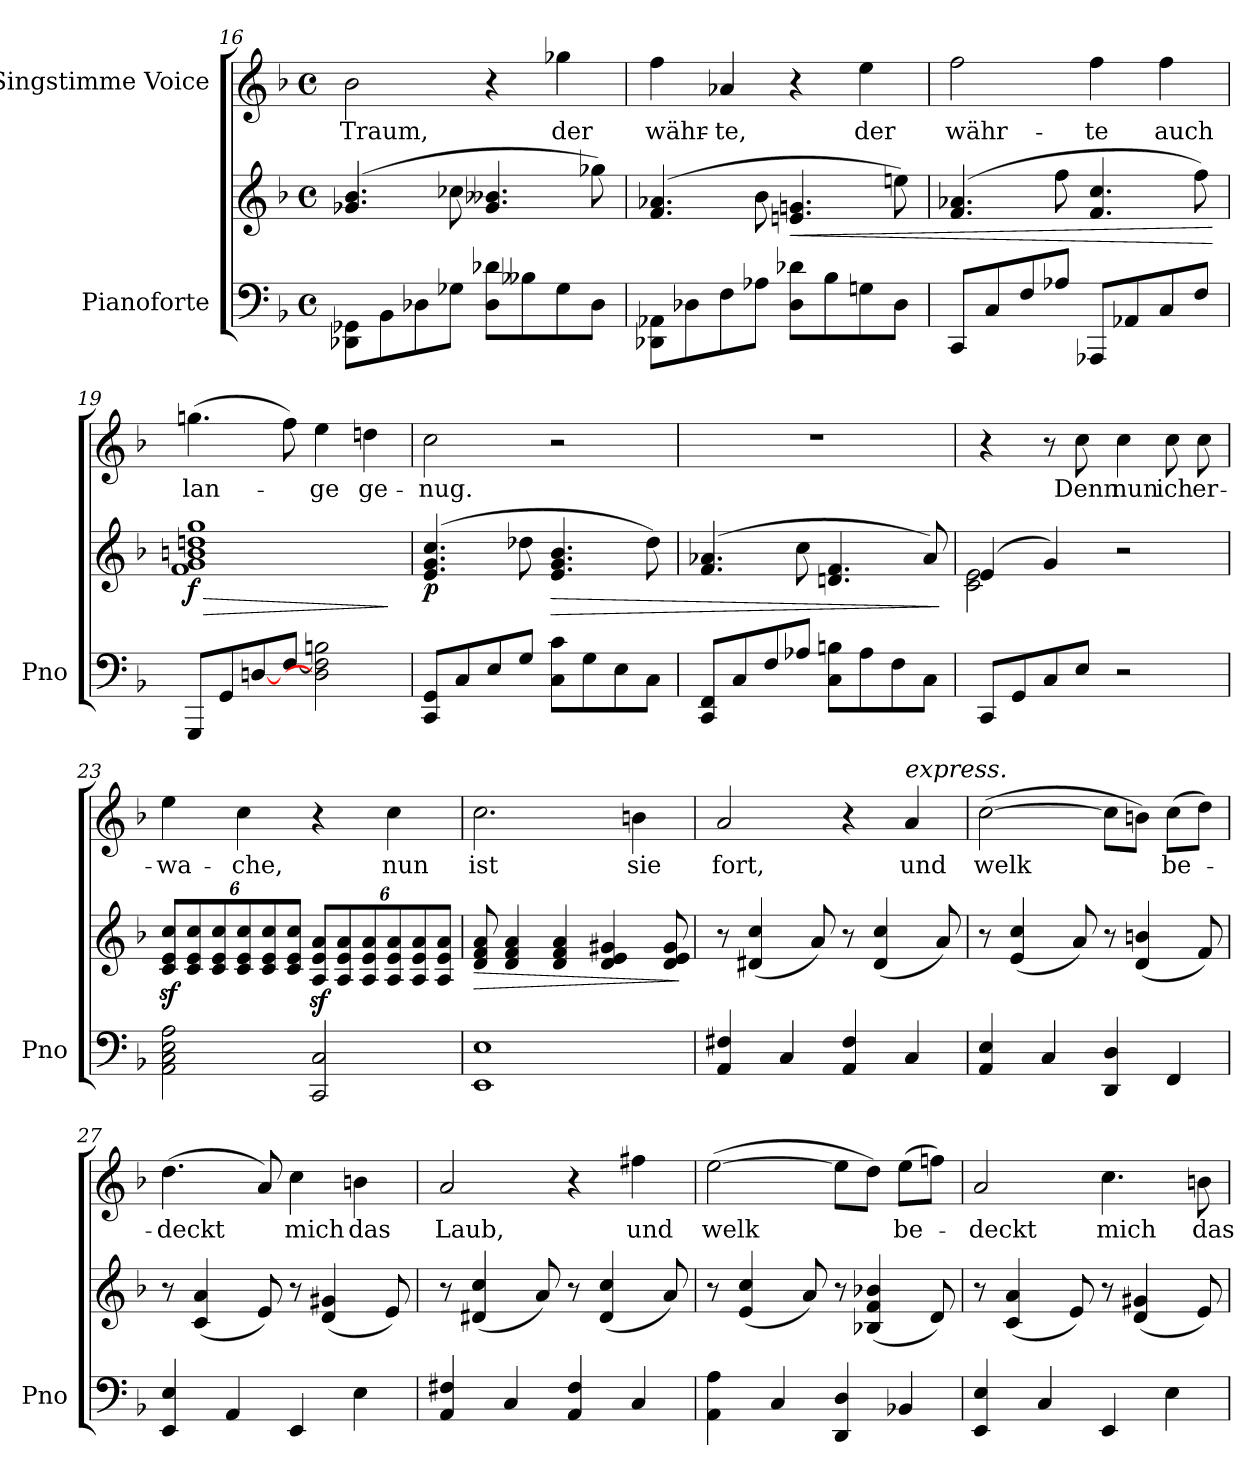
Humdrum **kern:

**kern	**kern	**dynam	**kern	**text
*part2	*part2	*part2	*part1	*part1
*staff3	*staff2	*staff2/3	*staff1	*staff1
*I"Pianoforte	*	*	*I"Singstimme Voice	*
*I'Pno	*	*	*	*
*clefF4	*clefG2	*	*clefG2	*
*k[b-]	*k[b-]	*	*k[b-]	*
*M4/4	*M4/4	*	*M4/4	*
*met(c)	*met(c)	*	*met(c)	*
=16	=16	=16	=16	=16
8DD-X\ 8GG-X\L	(4.g-X/ 4.b-/	.	2b-\	Traum,
8BB-\	.	.	.	.
8D-X\	.	.	.	.
8G-X\J	8cc-X\	.	.	.
8D-\ 8d-X\L	4.g-/ 4.b--X/	.	4r	.
8B--X\	.	.	.	.
8G-\	.	.	4gg-X\	der
8D-\J	8gg-X\)	.	.	.
=17	=17	=17	=17	=17
8DD-X\ 8AA-X\L	(4.f/ 4.a-X/	.	4ff\	währ-
8D-X\	.	.	.	.
8F\	.	.	4a-X/	-te,
8A-X\J	8b-\	.	.	.
!	!	!LO:HP:b	!	!
8D-\ 8d-X\L	4.en/ 4.gn/	<	4r	.
8B-\	.	.	.	.
8Gn\	.	.	4ee\	der
8D-\J	8een\)	.	.	.
=18	=18	=18	=18	=18
8CC/L	(4.f/ 4.a-X/	.	2ff\	währ-
8C/	.	.	.	.
8F/	.	.	.	.
8A-X/J	8ff\	.	.	.
8AAA-X/L	4.f/ 4.cc/	.	4ff\	-te
8AA-X/	.	.	.	.
8C/	.	.	4ff\	auch
8F/J	8ff\)	.	.	.
.	.	[	.	.
=19	=19	=19	=19	=19
!	!	!LO:HP:b	!	!
!	!	!LO:DY:n=1:b	!	!
8GGG/L	1f 1g 1bn 1ddn 1gg	> f	(4.ggn\	lan-
8GG/	.	.	.	.
[<8Dn/	.	.	.	.
[<8F/J	.	.	8ff\)	.
2D\] 2F\] 2Bn\	.	.	4ee\	-ge
.	.	.	4ddn\	ge-
.	.	]	.	.
=20	=20	=20	=20	=20
!	!	!LO:DY:b	!	!
8CC/ 8GG/L	(4.e/ 4.g/ 4.cc/	p	2cc\	-nug.
8C/	.	.	.	.
8E/	.	.	.	.
8G/J	8dd-X\	.	.	.
!	!	!LO:HP:b	!	!
8C\ 8c\L	4.e/ 4.g/ 4.b-/	>	2r	.
8G\	.	.	.	.
8E\	.	.	.	.
8C\J	8dd-\)	.	.	.
=21	=21	=21	=21	=21
8CC/ 8FF/L	(4.f/ 4.a-X/	.	1r	.
8C/	.	.	.	.
8F/	.	.	.	.
8A-X/J	8cc\	.	.	.
8C\ 8Bn\L	4.dn/ 4.f/	.	.	.
8A-\	.	.	.	.
8F\	.	.	.	.
8C\J	8a-/)	.	.	.
.	.	]	.	.
=22	=22	=22	=22	=22
*	*^	*	*	*
8CC/L	(4e/	2c\ 2e\	.	4r	.
8GG/	.	.	.	.	.
8C/	4g/)	.	.	8r	.
8E/J	.	.	.	8cc\	Denn
2r	2r	2ryy	.	4cc\	nun
.	.	.	.	8cc\	ich
.	.	.	.	8cc\	er-
*	*v	*v	*	*	*
=23	=23	=23	=23	=23
*	*Xbrackettup	*	*	*
2AA\ 2C\ 2E\ 2A\	12c/z< 12e/z< 12cc/z<L	.	4ee\	-wa-
.	12c/ 12e/ 12cc/	.	.	.
.	12c/ 12e/ 12cc/	.	.	.
.	12c/ 12e/ 12cc/	.	4cc\	-che,
.	12c/ 12e/ 12cc/	.	.	.
.	12c/ 12e/ 12cc/J	.	.	.
2CC/ 2C/	12A/z< 12e/z< 12a/z<L	.	4r	.
.	12A/ 12e/ 12a/	.	.	.
.	12A/ 12e/ 12a/	.	.	.
.	12A/ 12e/ 12a/	.	4cc\	nun
.	12A/ 12e/ 12a/	.	.	.
.	12A/ 12e/ 12a/J	.	.	.
=24	=24	=24	=24	=24
!	!	!LO:HP:b	!	!
1EE 1E	8d/ 8f/ 8a/	>	2.cc\	ist
.	4d/ 4f/ 4a/	.	.	.
.	4d/ 4f/ 4a/	.	.	.
.	4d/ 4e/ 4g#X/	.	.	.
.	.	.	4bn\	sie
.	8d/ 8e/ 8g#/	.	.	.
.	.	]	.	.
=25	=25	=25	=25	=25
4AA/ 4F#X/	8r	.	2a/	fort,
.	(4d#X/ 4cc/	.	.	.
4C/	.	.	.	.
.	8a/)	.	.	.
4AA/ 4F#/	8r	.	4r	.
.	(4d#/ 4cc/	.	.	.
!	!	!	!LO:TX:i:t=express.	!
4C/	.	.	4a/	und
.	8a/)	.	.	.
=26	=26	=26	=26	=26
4AA/ 4E/	8r	.	([2cc\	welk
.	(4e/ 4cc/	.	.	.
4C/	.	.	.	.
.	8a/)	.	.	.
4DD/ 4D/	8r	.	8cc\L]	.
.	(4d/ 4bn/	.	8bn\J)	.
4FF/	.	.	(8cc\L	be-
.	8f/)	.	8dd\J)	.
=27	=27	=27	=27	=27
4EE/ 4E/	8r	.	(4.dd\	-deckt
.	(4c/ 4a/	.	.	.
4AA/	.	.	.	.
.	8e/)	.	8a/)	.
4EE/	8r	.	4cc\	mich
.	(4d/ 4g#X/	.	.	.
4E\	.	.	4bn\	das
.	8e/)	.	.	.
=28	=28	=28	=28	=28
4AA/ 4F#X/	8r	.	2a/	Laub,
.	(4d#X/ 4cc/	.	.	.
4C/	.	.	.	.
.	8a/)	.	.	.
4AA/ 4F#/	8r	.	4r	.
.	(4d#/ 4cc/	.	.	.
4C/	.	.	4ff#X\	und
.	8a/)	.	.	.
=29	=29	=29	=29	=29
4AA\ 4A\	8r	.	([2ee\	welk
.	(4e/ 4cc/	.	.	.
4C/	.	.	.	.
.	8a/)	.	.	.
4DD/ 4D/	8r	.	8ee\L]	.
.	(4B-X/ 4f/ 4b-X/	.	8dd\J)	.
4BB-X/	.	.	(8ee\L	be-
.	8d/)	.	8ffn\J)	.
=30	=30	=30	=30	=30
4EE/ 4E/	8r	.	2a/	-deckt
.	(4c/ 4a/	.	.	.
4C/	.	.	.	.
.	8e/)	.	.	.
4EE/	8r	.	4.cc\	mich
.	(4d/ 4g#X/	.	.	.
4E\	.	.	.	.
.	8e/)	.	8bn\	das
=	=	=	=	=
*-	*-	*-	*-	*-
